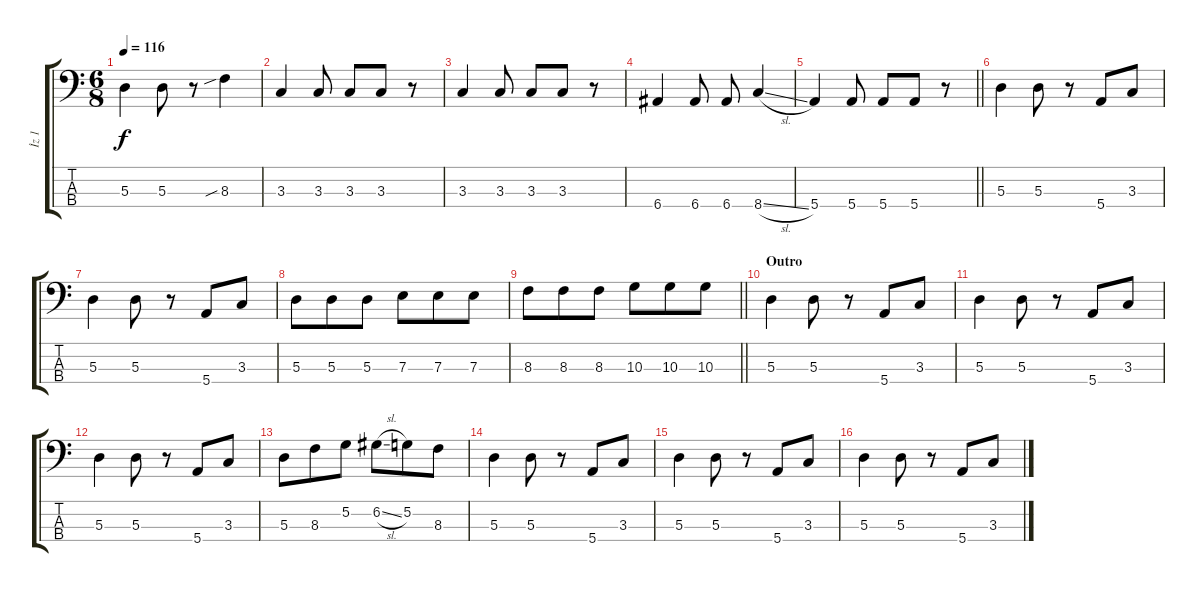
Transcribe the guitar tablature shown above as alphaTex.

\track ("İz 1" "İz 1") {instrument electricbassfinger}
\staff {score tabs}
\tuning (G2 D2 A1 E1) {hide}
\ts (6 8)
\tempo 116
\clef f4
\ks c
5.3.4{dy f} 5.3.8 r.8 8.3{sib}.4 |
3.3.4 3.3.8 3.3.8 3.3.8 r.8 |
3.3.4 3.3.8 3.3.8 3.3.8 r.8 |
6.4.4 6.4.8 6.4.8 8.4{sl}.4 |
\barLineRight lightlight
5.4.4 5.4.8 5.4.8 5.4.8 r.8 |
5.3.4 5.3.8 r.8 5.4.8 3.3.8 |
5.3.4 5.3.8 r.8 5.4.8 3.3.8 |
5.3.8 5.3.8 5.3.8 7.3.8 7.3.8 7.3.8 |
\barLineRight lightlight
8.3.8 8.3.8 8.3.8 10.3.8 10.3.8 10.3.8 |
\section ("" "Outro")
5.3.4 5.3.8 r.8 5.4.8 3.3.8 |
5.3.4 5.3.8 r.8 5.4.8 3.3.8 |
5.3.4 5.3.8 r.8 5.4.8 3.3.8 |
5.3.8 8.3.8 5.2.8 6.2{sl}.8 5.2.8 8.3.8 |
5.3.4 5.3.8 r.8 5.4.8 3.3.8 |
5.3.4 5.3.8 r.8 5.4.8 3.3.8 |
5.3.4 5.3.8 r.8 5.4.8 3.3.8
